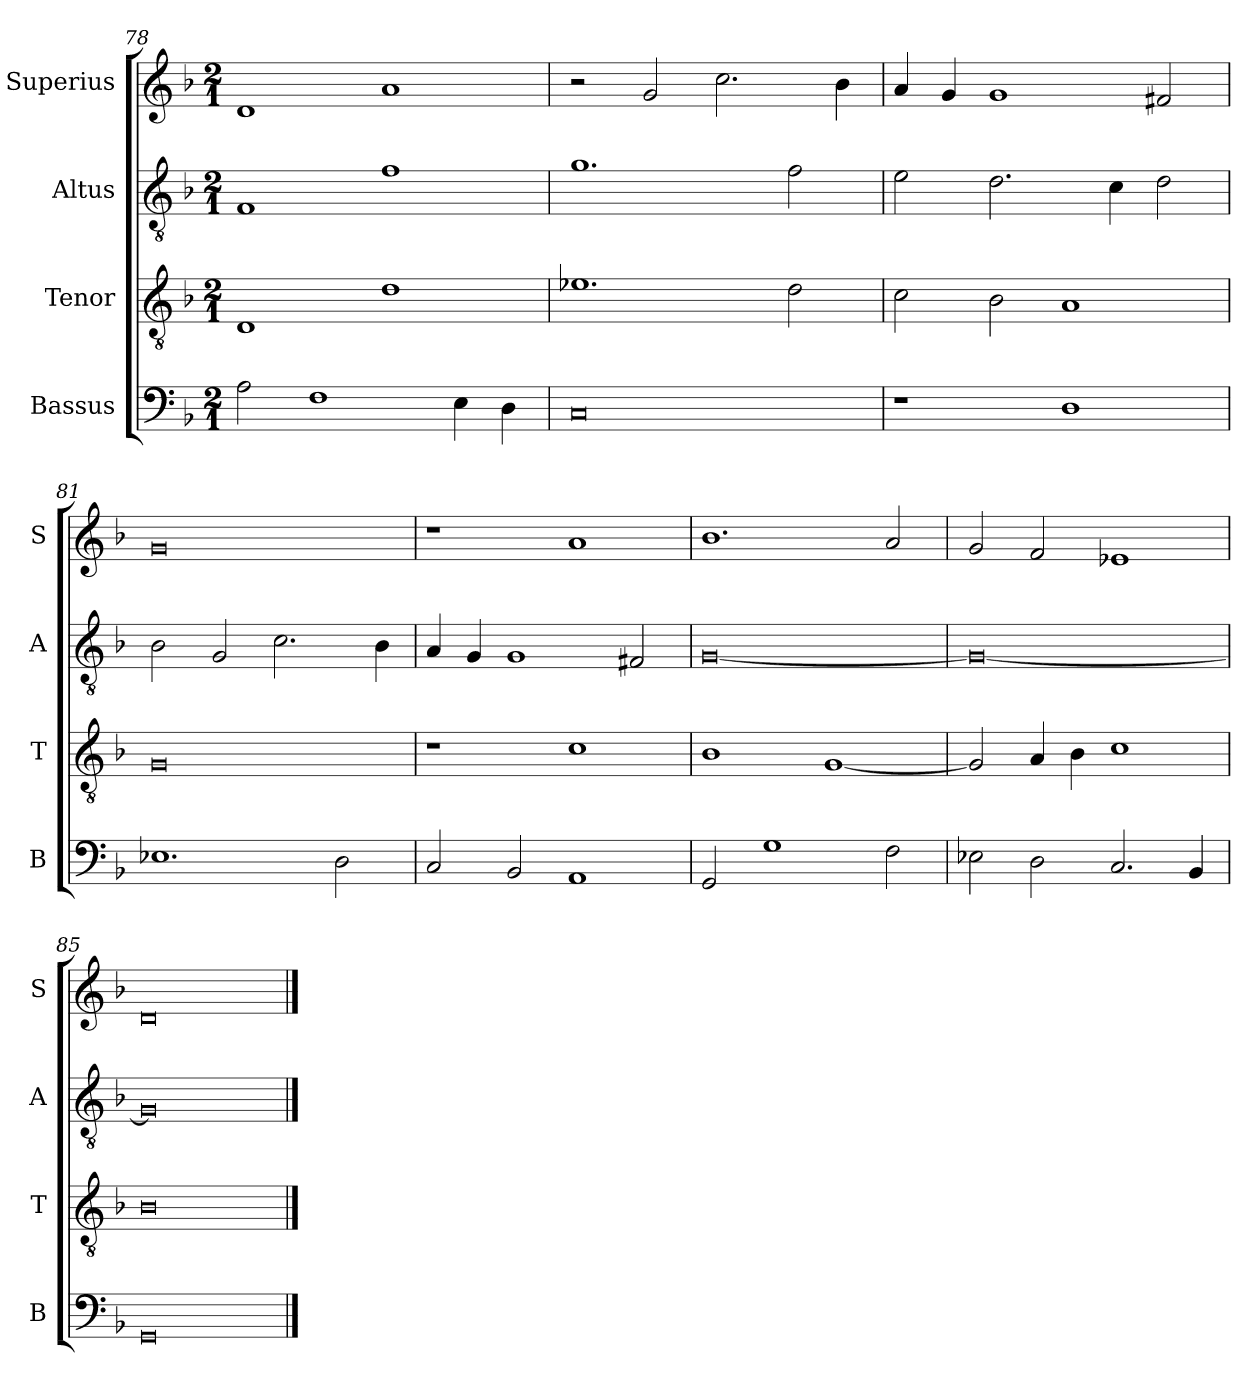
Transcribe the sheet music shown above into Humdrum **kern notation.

**kern	**kern	**kern	**kern
*part4	*part3	*part2	*part1
*staff4	*staff3	*staff2	*staff1
*I"Bassus	*I"Tenor	*I"Altus	*I"Superius
*I'B	*I'T	*I'A	*I'S
*clefF4	*clefGv2	*clefGv2	*clefG2
*k[b-]	*k[b-]	*k[b-]	*k[b-]
*M2/1	*M2/1	*M2/1	*M2/1
=78	=78	=78	=78
2A\	1D	1F	1d
1F	.	.	.
.	1d	1f	1a
4E\	.	.	.
4D\	.	.	.
=79	=79	=79	=79
0C	1.e-X	1.g	2r
.	.	.	2g/
.	.	.	2.cc\
.	2d\	2f\	.
.	.	.	4b-\
=80	=80	=80	=80
1r	2c\	2e\	4a/
.	.	.	4g/
.	2B-\	2.d\	1g
1D	1A	.	.
.	.	4c\	.
.	.	2d\	2f#X/
=81	=81	=81	=81
1.E-X	0G	2B-\	0g
.	.	2G/	.
.	.	2.c\	.
2D\	.	.	.
.	.	4B-\	.
=82	=82	=82	=82
2C/	1r	4A/	1r
.	.	4G/	.
2BB-/	.	1G	.
1AA	1c	.	1a
.	.	2F#X/	.
=83	=83	=83	=83
2GG/	1B-	[0G	1.b-
1G	.	.	.
.	[1G	.	.
2F\	.	.	2a/
=84	=84	=84	=84
2E-X\	2G/]	0G_	2g/
2D\	4A/	.	2f/
.	4B-\	.	.
2.C/	1c	.	1e-X
4BB-/	.	.	.
=85	=85	=85	=85
0GG	0B-	0G]	0d
==	==	==	==
*-	*-	*-	*-
